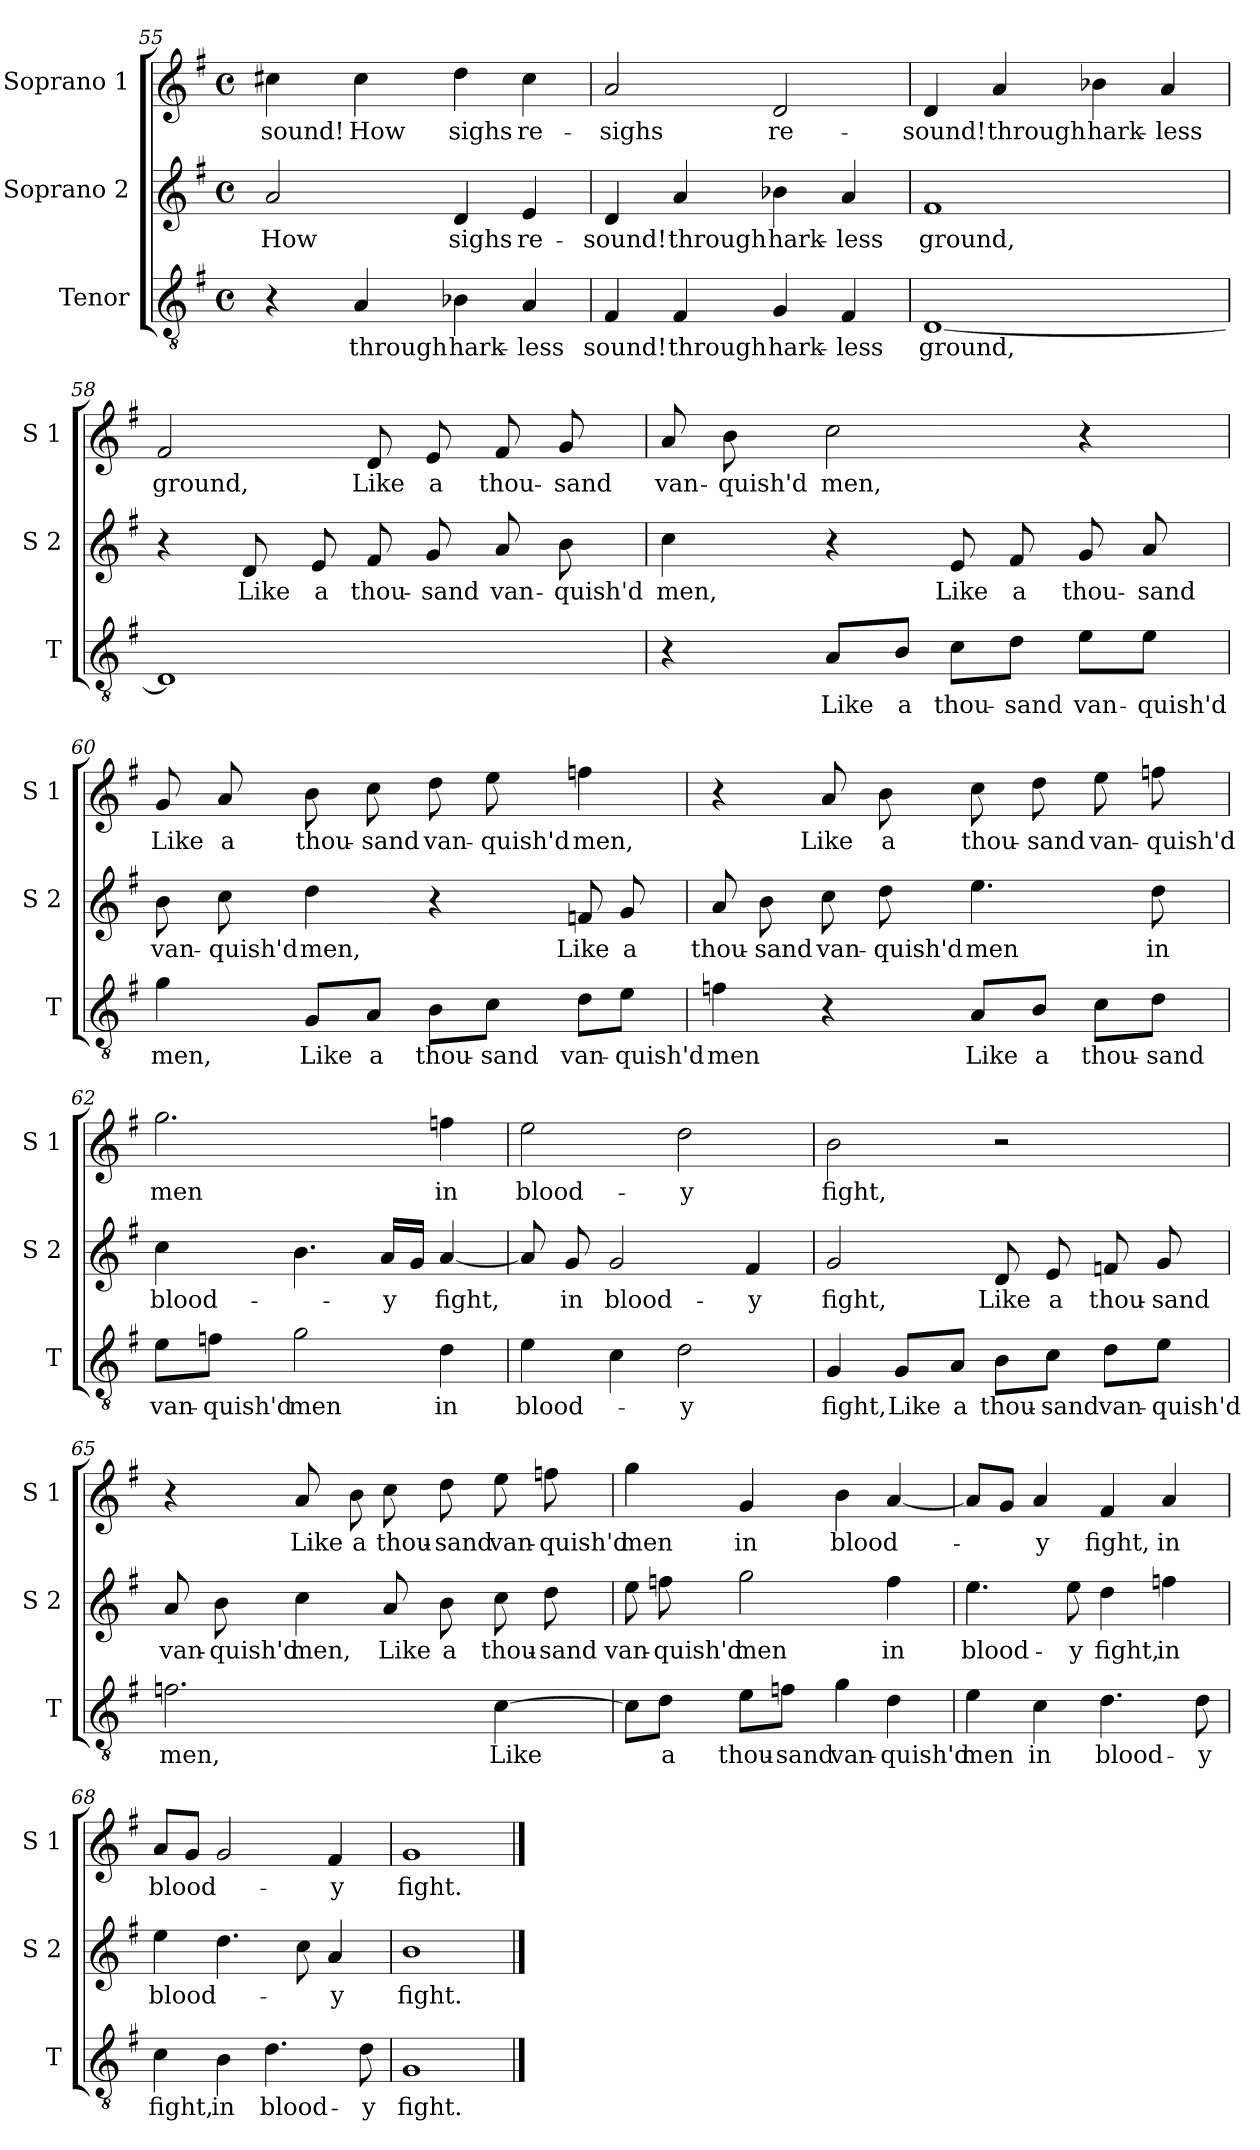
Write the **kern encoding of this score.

**kern	**text	**kern	**text	**kern	**text
*part3	*part3	*part2	*part2	*part1	*part1
*staff3	*staff3	*staff2	*staff2	*staff1	*staff1
*I"Tenor	*	*I"Soprano 2	*	*I"Soprano 1	*
*I'T	*	*I'S 2	*	*I'S 1	*
*clefGv2	*	*clefG2	*	*clefG2	*
*k[f#]	*	*k[f#]	*	*k[f#]	*
*G:	*	*G:	*	*G:	*
*M4/4	*	*M4/4	*	*M4/4	*
*met(c)	*	*met(c)	*	*met(c)	*
=55	=55	=55	=55	=55	=55
!	!	!	!LO:LY:b	!	!LO:LY:b
4r	.	2a/	How	4cc#X\	-sound!
!	!LO:LY:b	!	!	!	!LO:LY:b
4A/	through	.	.	4cc#\	How
!	!LO:LY:b	!	!LO:LY:b	!	!LO:LY:b
4B-X\	hark-	4d/	sighs	4dd\	sighs
!	!LO:LY:b	!	!LO:LY:b	!	!LO:LY:b
4A/	-less	4e/	re-	4cc#\	re-
=56	=56	=56	=56	=56	=56
!	!LO:LY:b	!	!LO:LY:b	!	!LO:LY:b
4F#/	sound!	4d/	-sound!	2a/	-sighs
!	!LO:LY:b	!	!LO:LY:b	!	!
4F#/	through	4a/	through	.	.
!	!LO:LY:b	!	!LO:LY:b	!	!LO:LY:b
4G/	hark-	4b-X\	hark-	2d/	re-
!	!LO:LY:b	!	!LO:LY:b	!	!
4F#/	-less	4a/	-less	.	.
=57	=57	=57	=57	=57	=57
!	!LO:LY:b	!	!LO:LY:b	!	!LO:LY:b
[1D	ground,	1f#	ground,	4d/	-sound!
!	!	!	!	!	!LO:LY:b
.	.	.	.	4a/	through
!	!	!	!	!	!LO:LY:b
.	.	.	.	4b-X\	hark-
!	!	!	!	!	!LO:LY:b
.	.	.	.	4a/	-less
!!LO:LB:g=z
=58	=58	=58	=58	=58	=58
!	!	!	!	!	!LO:LY:b
1D]	.	4r	.	2f#/	ground,
!	!	!	!LO:LY:b	!	!
.	.	8d/	Like	.	.
!	!	!	!LO:LY:b	!	!
.	.	8e/	a	.	.
!	!	!	!LO:LY:b	!	!LO:LY:b
.	.	8f#/	thou-	8d/	Like
!	!	!	!LO:LY:b	!	!LO:LY:b
.	.	8g/	-sand	8e/	a
!	!	!	!LO:LY:b	!	!LO:LY:b
.	.	8a/	van-	8f#/	thou-
!	!	!	!LO:LY:b	!	!LO:LY:b
.	.	8b\	-quish'd	8g/	-sand
=59	=59	=59	=59	=59	=59
!	!	!	!LO:LY:b	!	!LO:LY:b
4r	.	4cc\	men,	8a/	van-
!	!	!	!	!	!LO:LY:b
.	.	.	.	8b\	-quish'd
!	!LO:LY:b	!	!	!	!LO:LY:b
8A/L	Like	4r	.	2cc\	men,
!	!LO:LY:b	!	!	!	!
8B/J	a	.	.	.	.
!	!LO:LY:b	!	!LO:LY:b	!	!
8c\L	thou-	8e/	Like	.	.
!	!LO:LY:b	!	!LO:LY:b	!	!
8d\J	-sand	8f#/	a	.	.
!	!LO:LY:b	!	!LO:LY:b	!	!
8e\L	van-	8g/	thou-	4r	.
!	!LO:LY:b	!	!LO:LY:b	!	!
8e\J	-quish'd	8a/	-sand	.	.
!!LO:LB:g=z
=60	=60	=60	=60	=60	=60
!	!LO:LY:b	!	!LO:LY:b	!	!LO:LY:b
4g\	men,	8b\	van-	8g/	Like
!	!	!	!LO:LY:b	!	!LO:LY:b
.	.	8cc\	-quish'd	8a/	a
!	!LO:LY:b	!	!LO:LY:b	!	!LO:LY:b
8G/L	Like	4dd\	men,	8b\	thou-
!	!LO:LY:b	!	!	!	!LO:LY:b
8A/J	a	.	.	8cc\	-sand
!	!LO:LY:b	!	!	!	!LO:LY:b
8B\L	thou-	4r	.	8dd\	van-
!	!LO:LY:b	!	!	!	!LO:LY:b
8c\J	-sand	.	.	8ee\	-quish'd
!	!LO:LY:b	!	!LO:LY:b	!	!LO:LY:b
8d\L	van-	8fn/	Like	4ffn\	men,
!	!LO:LY:b	!	!LO:LY:b	!	!
8e\J	-quish'd	8g/	a	.	.
=61	=61	=61	=61	=61	=61
!	!LO:LY:b	!	!LO:LY:b	!	!
4fn\	men	8a/	thou-	4r	.
!	!	!	!LO:LY:b	!	!
.	.	8b\	-sand	.	.
!	!	!	!LO:LY:b	!	!LO:LY:b
4r	.	8cc\	van-	8a/	Like
!	!	!	!LO:LY:b	!	!LO:LY:b
.	.	8dd\	-quish'd	8b\	a
!	!LO:LY:b	!	!LO:LY:b	!	!LO:LY:b
8A/L	Like	4.ee\	men	8cc\	thou-
!	!LO:LY:b	!	!	!	!LO:LY:b
8B/J	a	.	.	8dd\	-sand
!	!LO:LY:b	!	!	!	!LO:LY:b
8c\L	thou-	.	.	8ee\	van-
!	!LO:LY:b	!	!LO:LY:b	!	!LO:LY:b
8d\J	-sand	8dd\	in	8ffn\	-quish'd
!!LO:PB:g=z
=62	=62	=62	=62	=62	=62
!	!LO:LY:b	!	!LO:LY:b	!	!LO:LY:b
8e\L	van-	4cc\	blood-	2.gg\	men
!	!LO:LY:b	!	!	!	!
8fn\J	-quish'd	.	.	.	.
!	!LO:LY:b	!	!	!	!
2g\	men	4.b\	.	.	.
!	!	!	!LO:LY:b	!	!
.	.	16a/LL	-y	.	.
.	.	16g/JJ	.	.	.
!	!LO:LY:b	!	!LO:LY:b	!	!LO:LY:b
4d\	in	[4a/	fight,	4ffn\	in
=63	=63	=63	=63	=63	=63
!	!LO:LY:b	!	!	!	!LO:LY:b
4e\	blood-	8a/]	.	2ee\	blood-
!	!	!	!LO:LY:b	!	!
.	.	8g/	in	.	.
!	!	!	!LO:LY:b	!	!
4c\	.	2g/	blood-	.	.
!	!LO:LY:b	!	!	!	!LO:LY:b
2d\	-y	.	.	2dd\	-y
!	!	!	!LO:LY:b	!	!
.	.	4f#/	-y	.	.
=64	=64	=64	=64	=64	=64
!	!LO:LY:b	!	!LO:LY:b	!	!LO:LY:b
4G/	fight,	2g/	fight,	2b\	fight,
!	!LO:LY:b	!	!	!	!
8G/L	Like	.	.	.	.
!	!LO:LY:b	!	!	!	!
8A/J	a	.	.	.	.
!	!LO:LY:b	!	!LO:LY:b	!	!
8B\L	thou-	8d/	Like	2r	.
!	!LO:LY:b	!	!LO:LY:b	!	!
8c\J	-sand	8e/	a	.	.
!	!LO:LY:b	!	!LO:LY:b	!	!
8d\L	van-	8fn/	thou-	.	.
!	!LO:LY:b	!	!LO:LY:b	!	!
8e\J	-quish'd	8g/	-sand	.	.
!!LO:LB:g=z
=65	=65	=65	=65	=65	=65
!	!LO:LY:b	!	!LO:LY:b	!	!
2.fn\	men,	8a/	van-	4r	.
!	!	!	!LO:LY:b	!	!
.	.	8b\	-quish'd	.	.
!	!	!	!LO:LY:b	!	!LO:LY:b
.	.	4cc\	men,	8a/	Like
!	!	!	!	!	!LO:LY:b
.	.	.	.	8b\	a
!	!	!	!LO:LY:b	!	!LO:LY:b
.	.	8a/	Like	8cc\	thou-
!	!	!	!LO:LY:b	!	!LO:LY:b
.	.	8b\	a	8dd\	-sand
!	!LO:LY:b	!	!LO:LY:b	!	!LO:LY:b
[4c\	Like	8cc\	thou-	8ee\	van-
!	!	!	!LO:LY:b	!	!LO:LY:b
.	.	8dd\	-sand	8ffn\	-quish'd
=66	=66	=66	=66	=66	=66
!	!	!	!LO:LY:b	!	!LO:LY:b
8c\L]	.	8ee\	van-	4gg\	men
!	!LO:LY:b	!	!LO:LY:b	!	!
8d\J	a	8ffn\	-quish'd	.	.
!	!LO:LY:b	!	!LO:LY:b	!	!LO:LY:b
8e\L	thou-	2gg\	men	4g/	in
!	!LO:LY:b	!	!	!	!
8fn\J	-sand	.	.	.	.
!	!LO:LY:b	!	!	!	!LO:LY:b
4g\	van-	.	.	4b\	blood-
!	!LO:LY:b	!	!LO:LY:b	!	!
4d\	-quish'd	4ff\	in	[4a/	.
=67	=67	=67	=67	=67	=67
!	!LO:LY:b	!	!LO:LY:b	!	!
4e\	men	4.ee\	blood-	8a/L]	.
.	.	.	.	8g/J	.
!	!LO:LY:b	!	!	!	!LO:LY:b
4c\	in	.	.	4a/	-y
!	!	!	!LO:LY:b	!	!
.	.	8ee\	-y	.	.
!	!LO:LY:b	!	!LO:LY:b	!	!LO:LY:b
4.d\	blood-	4dd\	fight,	4f#/	fight,
!	!	!	!LO:LY:b	!	!LO:LY:b
.	.	4ffn\	in	4a/	in
!	!LO:LY:b	!	!	!	!
8d\	-y	.	.	.	.
!!LO:LB:g=z
=68	=68	=68	=68	=68	=68
!	!LO:LY:b	!	!LO:LY:b	!	!LO:LY:b
4c\	fight,	4ee\	blood-	8a/L	blood-
.	.	.	.	8g/J	.
!	!LO:LY:b	!	!	!	!
4B\	in	4.dd\	.	2g/	.
!	!LO:LY:b	!	!	!	!
4.d\	blood-	.	.	.	.
.	.	8cc\	.	.	.
!	!	!	!LO:LY:b	!	!LO:LY:b
.	.	4a/	-y	4f#/	-y
!	!LO:LY:b	!	!	!	!
8d\	-y	.	.	.	.
=69	=69	=69	=69	=69	=69
!	!LO:LY:b	!	!LO:LY:b	!	!LO:LY:b
1G	fight.	1b	fight.	1g	fight.
==	==	==	==	==	==
*-	*-	*-	*-	*-	*-
